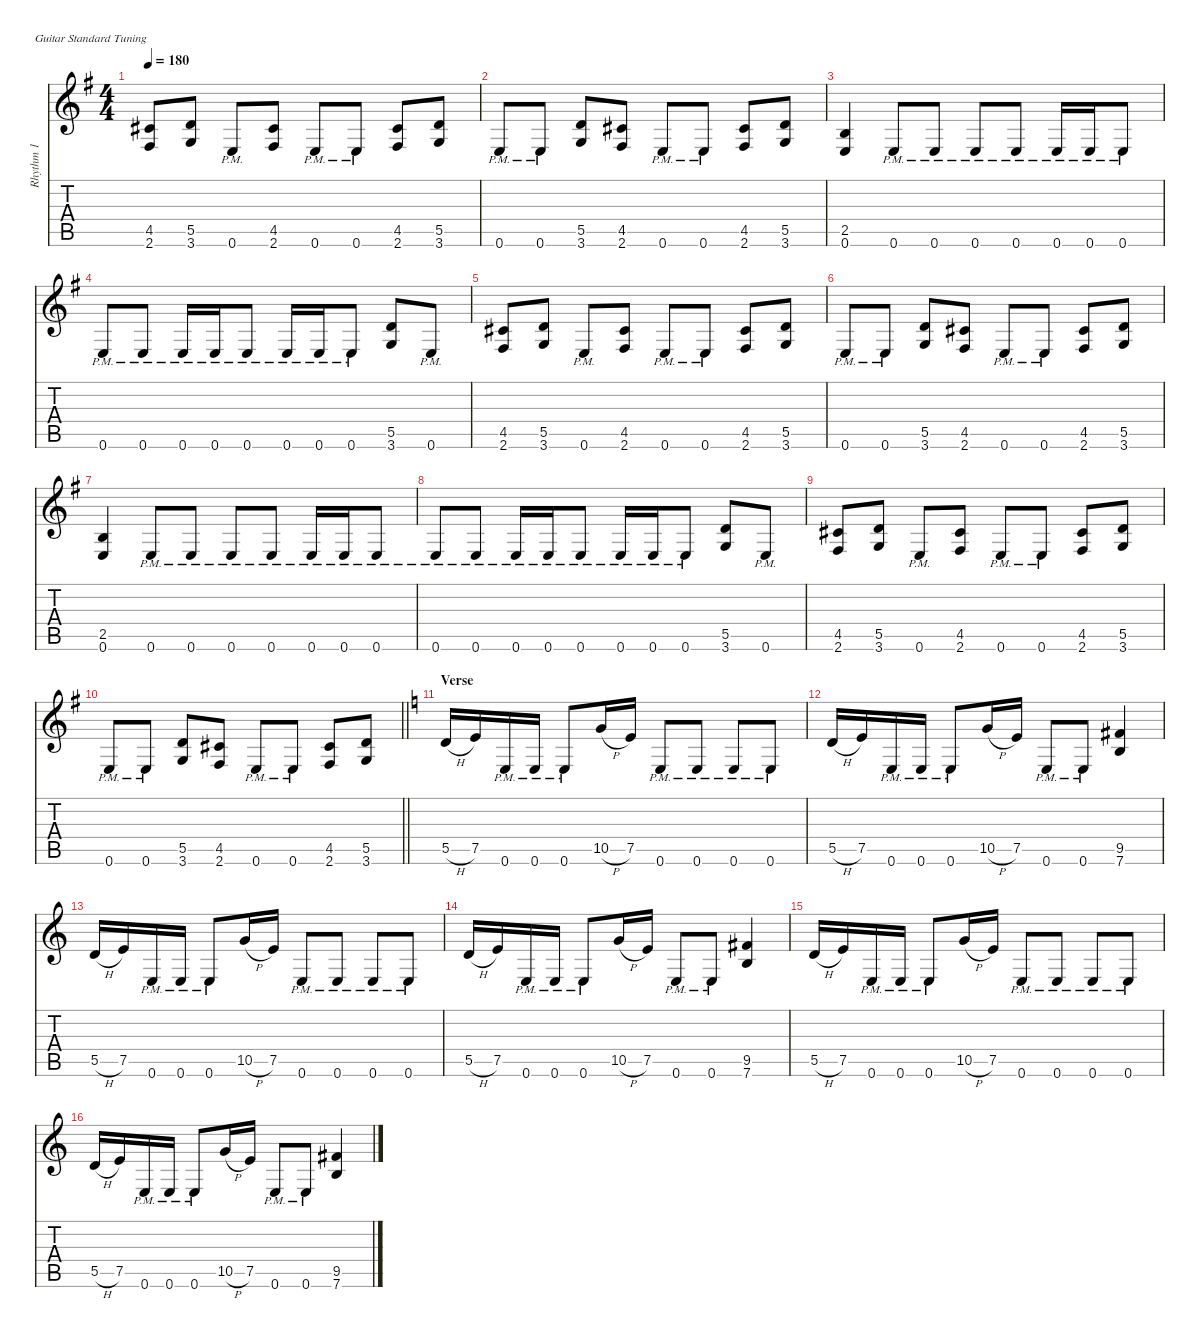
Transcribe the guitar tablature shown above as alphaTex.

\defaultSystemsLayout 4
\hideDynamics
\bracketExtendMode nobrackets
\firstSystemTrackNameMode fullname
\otherSystemsTrackNameOrientation horizontal
\track ("Rhythm 1" "dist.guit.") {defaultSystemsLayout 4 instrument distortionguitar}
\staff {score tabs}
\tuning (E4 B3 G3 D3 A2 E2)
\ts (4 4)
\tempo 180
\clef g2
\ks g
(4.5{acc #} 2.6{acc #}).8{dy f beam Up} (5.5{acc forcenatural} 3.6{acc forcenatural}).8{beam Up} 0.6{pm acc forcenatural}.8{beam Up} (4.5{acc #} 2.6{acc #}).8{beam Up} 0.6{pm acc forcenatural}.8{beam Up} 0.6{pm acc forcenatural}.8{beam Up} (4.5{acc #} 2.6{acc #}).8{beam Up} (5.5{acc forcenatural} 3.6{acc forcenatural}).8{beam Up} |
0.6{pm acc forcenatural}.8{beam Up} 0.6{pm acc forcenatural}.8{beam Up} (5.5{acc forcenatural} 3.6{acc forcenatural}).8{beam Up} (4.5{acc #} 2.6{acc #}).8{beam Up} 0.6{pm acc forcenatural}.8{beam Up} 0.6{pm acc forcenatural}.8{beam Up} (4.5{acc #} 2.6{acc #}).8{beam Up} (5.5{acc forcenatural} 3.6{acc forcenatural}).8{beam Up} |
(2.5{acc forcenatural} 0.6{acc forcenatural}).4{beam Up} 0.6{pm acc forcenatural}.8{beam Up} 0.6{pm acc forcenatural}.8{beam Up} 0.6{pm acc forcenatural}.8{beam Up} 0.6{pm acc forcenatural}.8{beam Up} 0.6{pm acc forcenatural}.16{beam Up} 0.6{pm acc forcenatural}.16{beam Up} 0.6{pm acc forcenatural}.8{beam Up} |
0.6{pm acc forcenatural}.8{beam Up} 0.6{pm acc forcenatural}.8{beam Up} 0.6{pm acc forcenatural}.16{beam Up} 0.6{pm acc forcenatural}.16{beam Up} 0.6{pm acc forcenatural}.8{beam Up} 0.6{pm acc forcenatural}.16{beam Up} 0.6{pm acc forcenatural}.16{beam Up} 0.6{pm acc forcenatural}.8{beam Up} (5.5{acc forcenatural} 3.6{acc forcenatural}).8{beam Up} 0.6{pm acc forcenatural}.8{beam Up} |
(4.5{acc #} 2.6{acc #}).8{beam Up} (5.5{acc forcenatural} 3.6{acc forcenatural}).8{beam Up} 0.6{pm acc forcenatural}.8{beam Up} (4.5{acc #} 2.6{acc #}).8{beam Up} 0.6{pm acc forcenatural}.8{beam Up} 0.6{pm acc forcenatural}.8{beam Up} (4.5{acc #} 2.6{acc #}).8{beam Up} (5.5{acc forcenatural} 3.6{acc forcenatural}).8{beam Up} |
0.6{pm acc forcenatural}.8{beam Up} 0.6{pm acc forcenatural}.8{beam Up} (5.5{acc forcenatural} 3.6{acc forcenatural}).8{beam Up} (4.5{acc #} 2.6{acc #}).8{beam Up} 0.6{pm acc forcenatural}.8{beam Up} 0.6{pm acc forcenatural}.8{beam Up} (4.5{acc #} 2.6{acc #}).8{beam Up} (5.5{acc forcenatural} 3.6{acc forcenatural}).8{beam Up} |
(2.5{acc forcenatural} 0.6{acc forcenatural}).4{beam Up} 0.6{pm acc forcenatural}.8{beam Up} 0.6{pm acc forcenatural}.8{beam Up} 0.6{pm acc forcenatural}.8{beam Up} 0.6{pm acc forcenatural}.8{beam Up} 0.6{pm acc forcenatural}.16{beam Up} 0.6{pm acc forcenatural}.16{beam Up} 0.6{pm acc forcenatural}.8{beam Up} |
0.6{pm acc forcenatural}.8{beam Up} 0.6{pm acc forcenatural}.8{beam Up} 0.6{pm acc forcenatural}.16{beam Up} 0.6{pm acc forcenatural}.16{beam Up} 0.6{pm acc forcenatural}.8{beam Up} 0.6{pm acc forcenatural}.16{beam Up} 0.6{pm acc forcenatural}.16{beam Up} 0.6{pm acc forcenatural}.8{beam Up} (5.5{acc forcenatural} 3.6{acc forcenatural}).8{beam Up} 0.6{pm acc forcenatural}.8{beam Up} |
(4.5{acc #} 2.6{acc #}).8{beam Up} (5.5{acc forcenatural} 3.6{acc forcenatural}).8{beam Up} 0.6{pm acc forcenatural}.8{beam Up} (4.5{acc #} 2.6{acc #}).8{beam Up} 0.6{pm acc forcenatural}.8{beam Up} 0.6{pm acc forcenatural}.8{beam Up} (4.5{acc #} 2.6{acc #}).8{beam Up} (5.5{acc forcenatural} 3.6{acc forcenatural}).8{beam Up} |
\barLineRight lightlight
0.6{pm acc forcenatural}.8{beam Up} 0.6{pm acc forcenatural}.8{beam Up} (5.5{acc forcenatural} 3.6{acc forcenatural}).8{beam Up} (4.5{acc #} 2.6{acc #}).8{beam Up} 0.6{pm acc forcenatural}.8{beam Up} 0.6{pm acc forcenatural}.8{beam Up} (4.5{acc #} 2.6{acc #}).8{beam Up} (5.5{acc forcenatural} 3.6{acc forcenatural}).8{beam Up} |
\section ("" "Verse")
\ks c
5.5{h}.16{beam Up} 7.5.16{beam Up} 0.6{pm}.16{beam Up} 0.6{pm}.16{beam Up} 0.6{pm}.8{beam Up} 10.5{h}.16{beam Up} 7.5.16{beam Up} 0.6{pm}.8{beam Up} 0.6{pm}.8{beam Up} 0.6{pm}.8{beam Up} 0.6{pm}.8{beam Up} |
5.5{h}.16{beam Up} 7.5.16{beam Up} 0.6{pm}.16{beam Up} 0.6{pm}.16{beam Up} 0.6{pm}.8{beam Up} 10.5{h}.16{beam Up} 7.5.16{beam Up} 0.6{pm}.8{beam Up} 0.6{pm}.8{beam Up} (9.5{acc #} 7.6).4{beam Up} |
5.5{h}.16{beam Up} 7.5.16{beam Up} 0.6{pm}.16{beam Up} 0.6{pm}.16{beam Up} 0.6{pm}.8{beam Up} 10.5{h}.16{beam Up} 7.5.16{beam Up} 0.6{pm}.8{beam Up} 0.6{pm}.8{beam Up} 0.6{pm}.8{beam Up} 0.6{pm}.8{beam Up} |
5.5{h}.16{beam Up} 7.5.16{beam Up} 0.6{pm}.16{beam Up} 0.6{pm}.16{beam Up} 0.6{pm}.8{beam Up} 10.5{h}.16{beam Up} 7.5.16{beam Up} 0.6{pm}.8{beam Up} 0.6{pm}.8{beam Up} (9.5{acc #} 7.6).4{beam Up} |
5.5{h}.16{beam Up} 7.5.16{beam Up} 0.6{pm}.16{beam Up} 0.6{pm}.16{beam Up} 0.6{pm}.8{beam Up} 10.5{h}.16{beam Up} 7.5.16{beam Up} 0.6{pm}.8{beam Up} 0.6{pm}.8{beam Up} 0.6{pm}.8{beam Up} 0.6{pm}.8{beam Up} |
5.5{h}.16{beam Up} 7.5.16{beam Up} 0.6{pm}.16{beam Up} 0.6{pm}.16{beam Up} 0.6{pm}.8{beam Up} 10.5{h}.16{beam Up} 7.5.16{beam Up} 0.6{pm}.8{beam Up} 0.6{pm}.8{beam Up} (9.5{acc #} 7.6).4{beam Up}
